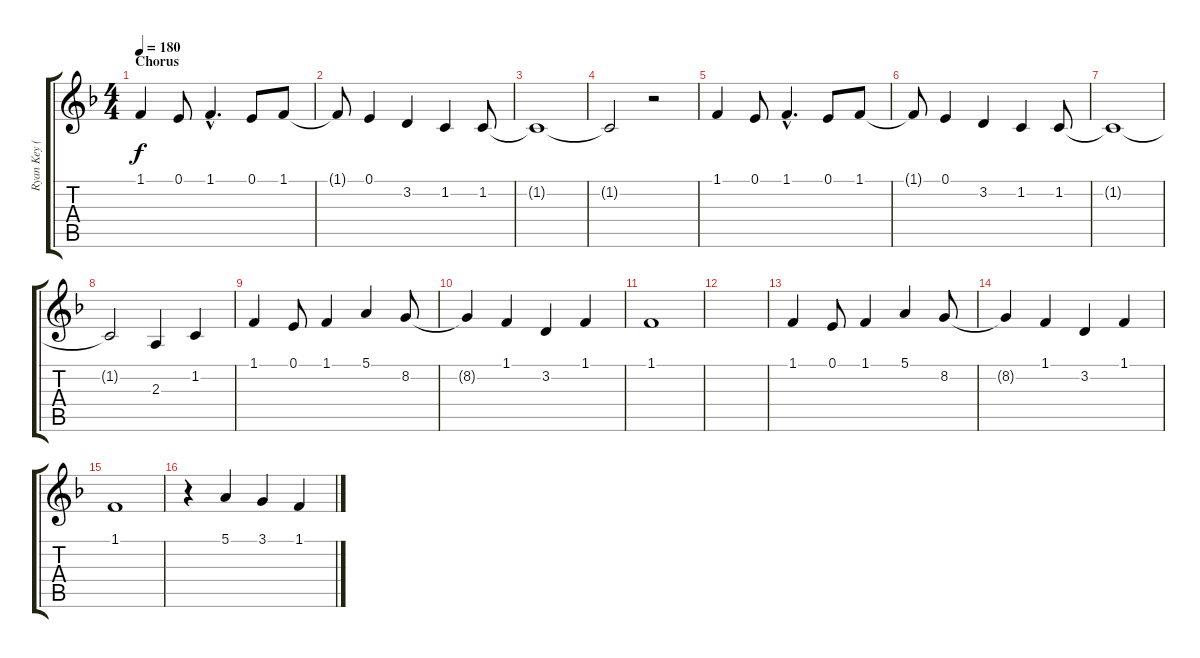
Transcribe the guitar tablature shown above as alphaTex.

\track ("Ryan Key (Voice 1)" "Ryan Key (") {instrument lead1square}
\staff {score tabs}
\tuning (E4 B3 G3 D3 A2 E2) {hide}
\ts (4 4)
\section ("" "Chorus")
\tempo 180
\clef g2
\ks f
1.1.4{dy f} 0.1.8 1.1{hac}.4{d} 0.1.8 1.1.8 |
1.1{t}.8 0.1.4 3.2.4 1.2.4 1.2.8 |
1.2{t}.1 |
1.2{t}.2 r.2 |
1.1.4 0.1.8 1.1{hac}.4{d} 0.1.8 1.1.8 |
1.1{t}.8 0.1.4 3.2.4 1.2.4 1.2.8 |
1.2{t}.1 |
1.2{t}.2 2.3.4 1.2.4 |
1.1.4 0.1.8 1.1.4 5.1.4 8.2.8 |
8.2{t}.4 1.1.4 3.2.4 1.1.4 |
1.1.1 |
|
1.1.4 0.1.8 1.1.4 5.1.4 8.2.8 |
8.2{t}.4 1.1.4 3.2.4 1.1.4 |
1.1.1 |
r.4 5.1.4 3.1.4 1.1.4
